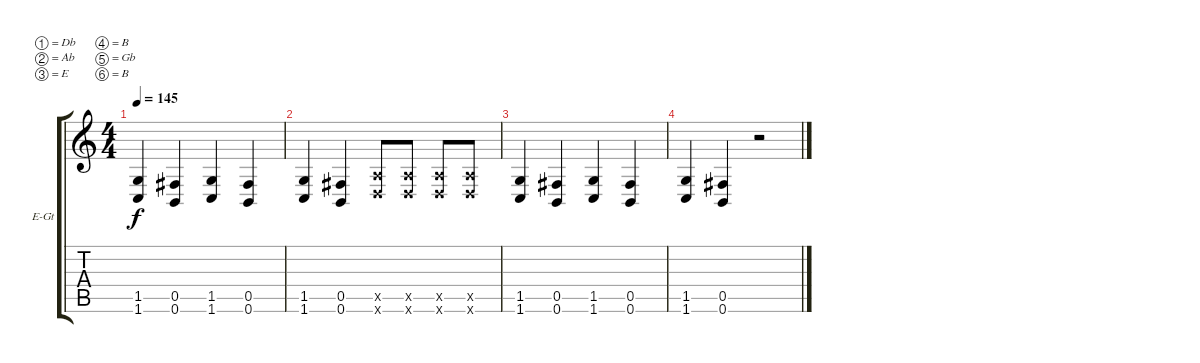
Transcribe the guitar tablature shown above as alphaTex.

\bracketExtendMode groupsimilarinstruments
\firstSystemTrackNameOrientation horizontal
\otherSystemsTrackNameOrientation horizontal
\track ("Logan Mader" "E-Gt") {instrument distortionguitar}
\staff {score tabs}
\tuning (Db4 Ab3 E3 B2 Gb2 B1)
\ts (4 4)
\tempo 145
\clef g2
\ks c
(1.5 1.6).4{dy f} (0.5 0.6).4 (1.5 1.6).4 (0.5 0.6).4 |
(1.5 1.6).4 (0.5 0.6).4 (3.5{x} 3.6{x}).8 (3.5{x} 3.6{x}).8 (3.5{x} 3.6{x}).8 (3.5{x} 3.6{x}).8 |
(1.5 1.6).4 (0.5 0.6).4 (1.5 1.6).4 (0.5 0.6).4 |
(1.5 1.6).4 (0.5 0.6).4 r.2
